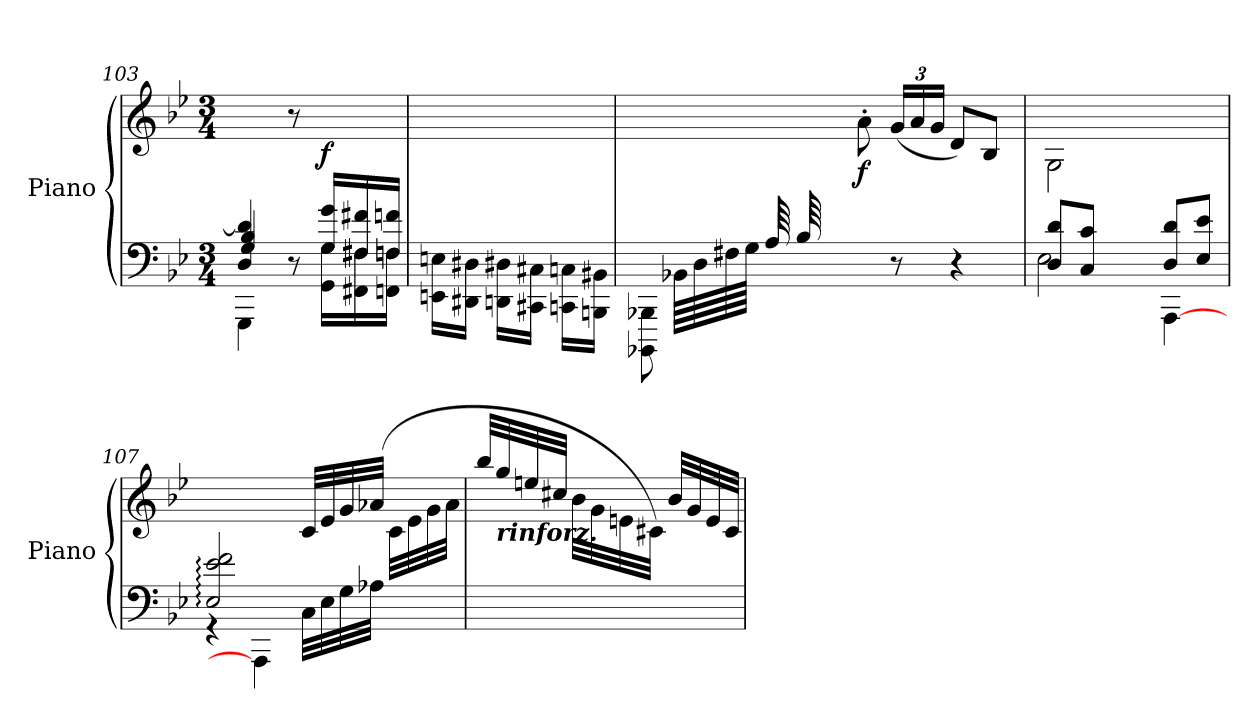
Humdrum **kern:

**kern	**kern	**dynam
*part1	*part1	*part1
*staff2	*staff1	*staff1/2
*I"Piano	*	*
*I'Piano	*	*
!!LO:PB:g=z
*clefF4	*clefG2	*
*k[b-e-]	*k[b-e-]	*
*M3/4	*M3/4	*
=103	=103	=103
*^	*	*
*	*^	*	*
4D/ 4d/]	4G/ 4B-/	4GGG\	4ryy	.
8ryy	8r	4ryy	8r	.
!	!	!	!	!LO:DY:a=2
16G/ 16g/LL	16GG\ 16G\LL	.	8.ryy	f
16F#/ 16f#X/	16FF#X\ 16F#X\	.	.	.
16F/ 16fn/JJ	16FFn\ 16Fn\JJ	16ryy	.	.
*v	*v	*v	*	*
=104	=104	=104
16EEn\ 16En\LL	4.ryy	.
16DD#X\ 16D#X\JJ	.	.
16DDn\ 16D#X\LL	.	.
16CC#X\ 16C#X\JJ	.	.
16CCn\ 16Cn\LL	.	.
16BBBn\ 16BB#X\JJ	.	.
!!LO:LB:g=z
=105	=105	=105
*^	*	*
8BBBB-X\ 8BBB-X\	4.ryy	8..ryy	.
64BB-X\LLLL	.	.	.
64D\	.	.	.
64F#X\	.	.	.
64G\JJJJ	.	.	.
64A/LLLL	.	.	.
64B-/	.	.	.
2ryy	.	64d/	.
.	.	64f#X/JJJJ	.
!	!	!	!LO:DY:b
.	.	8a'<\	f
.	8r	(<24g/LL	.
.	.	24a/	.
.	.	24g/JJ	.
.	4r	8d/L)	.
.	.	8B-/J	.
32ryy	.	.	.
=106	=106	=106	=106
*	*^	*	*
8D/ 8d/L	2ryy	2E-\	2G\	.
8C/ 8c/J	.	.	.	.
2ryy	.	.	.	.
.	8D/ 8d/L	[4AAA\	4ryy	.
.	8E-/ 8e-/J	.	.	.
*	*v	*v	*	*
!!LO:LB:g=z
=107	=107	=107	=107
2E-/: 2e-/: 2f/:	4rFF	2ryy	.
.	4AAA\]	.	.
8ryy	(<32C\LLL	32c/LLL	.
.	32E-\	32e-/	.
.	32G\	32g/	.
.	32A-X\JJJ	(32a-X/JJJ	.
8ryy	8ryy	32c\LLL	.
.	.	32e-\	.
.	.	32g\	.
.	.	32a-\JJJ	.
*v	*v	*	*
=108	=108	=108
4.ryy	32bb-/LLL	.
!	!LO:TX:b:Bi:t=rinforz.	!
.	32gg/	.
.	32een/	.
.	32cc#X/JJJ	.
.	32b-\LLL	.
.	32g\	.
.	32en\	.
.	32c#X\JJJ)	.
.	32b-/LLL	.
.	32g/	.
.	32e/	.
.	32c#/JJJ	.
=	=	=
*-	*-	*-
